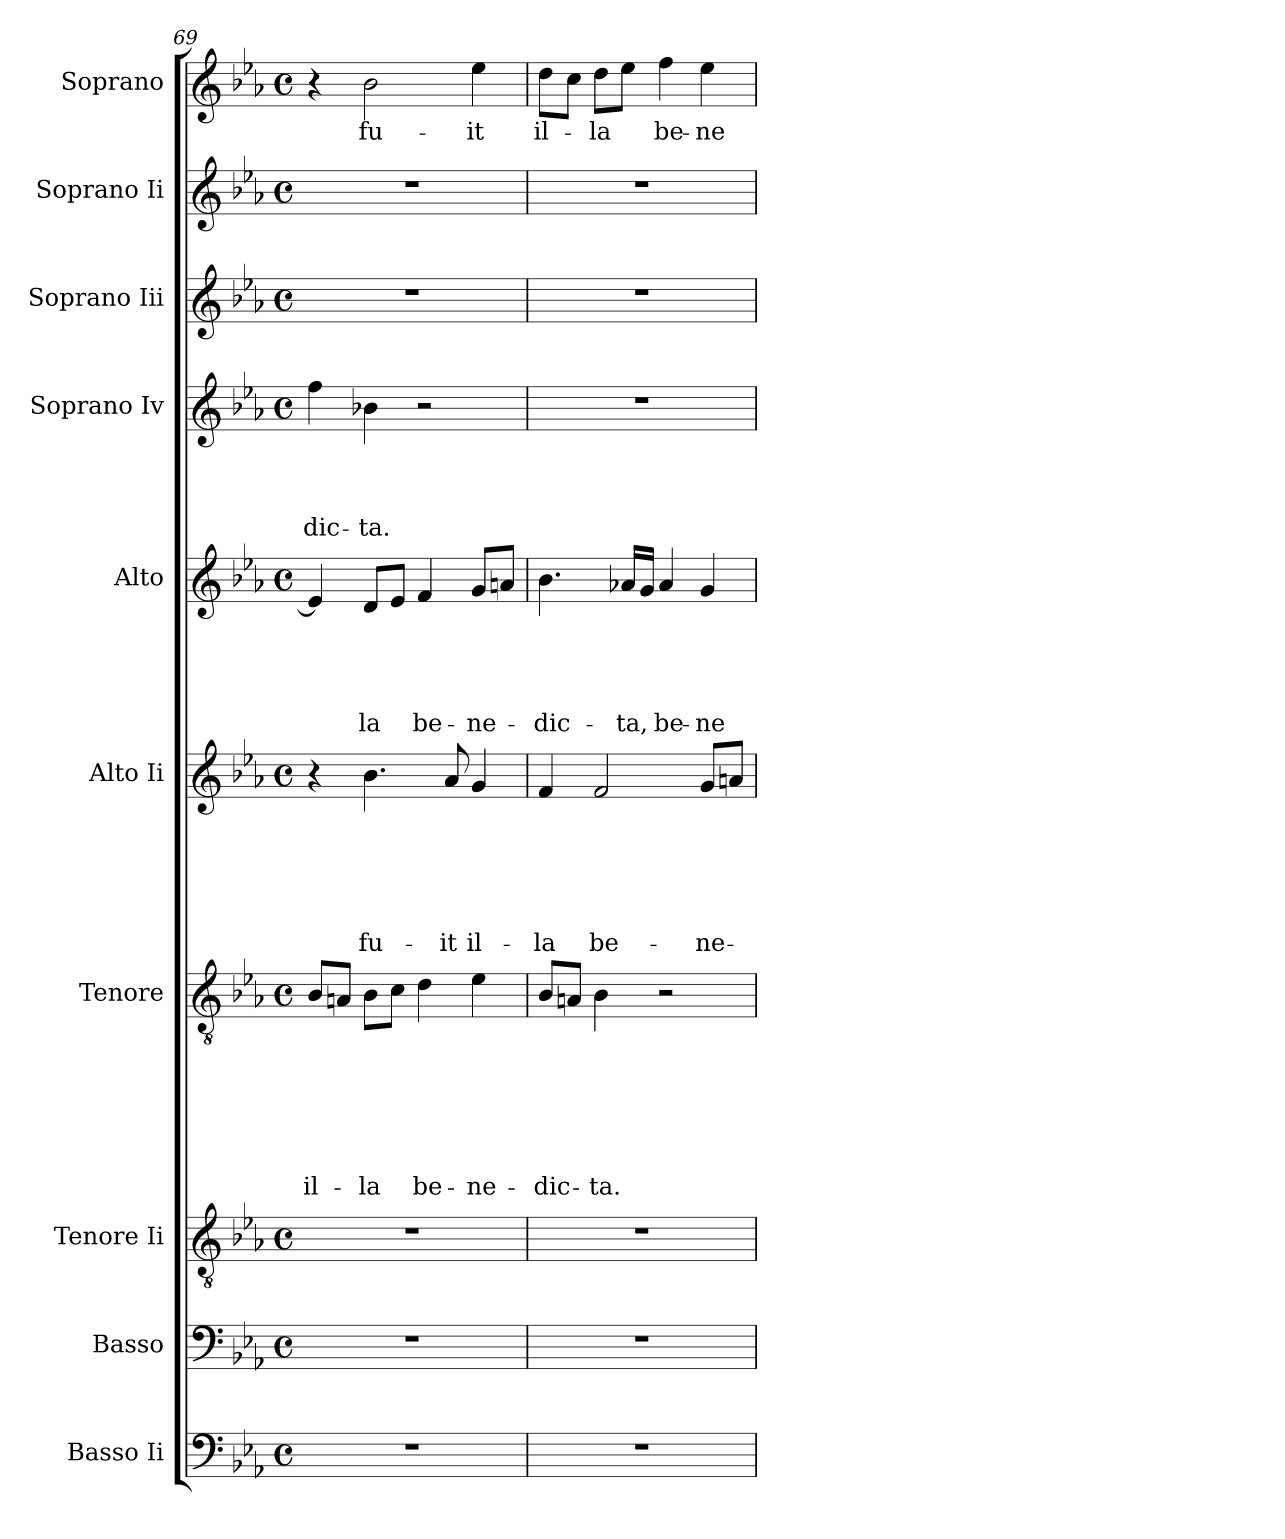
**kern	**kern	**kern	**kern	**text	**text	**text	**text	**text	**text	**text	**kern	**text	**text	**text	**text	**text	**text	**kern	**text	**text	**text	**text	**text	**kern	**text	**text	**text	**text	**kern	**kern	**kern	**text
*part10	*part9	*part8	*part7	*part7	*part7	*part7	*part7	*part7	*part7	*part7	*part6	*part6	*part6	*part6	*part6	*part6	*part6	*part5	*part5	*part5	*part5	*part5	*part5	*part4	*part4	*part4	*part4	*part4	*part3	*part2	*part1	*part1
*staff10	*staff9	*staff8	*staff7	*staff7	*staff7	*staff7	*staff7	*staff7	*staff7	*staff7	*staff6	*staff6	*staff6	*staff6	*staff6	*staff6	*staff6	*staff5	*staff5	*staff5	*staff5	*staff5	*staff5	*staff4	*staff4	*staff4	*staff4	*staff4	*staff3	*staff2	*staff1	*staff1
*I"Basso Ii	*I"Basso	*I"Tenore Ii	*I"Tenore	*	*	*	*	*	*	*	*I"Alto Ii	*	*	*	*	*	*	*I"Alto	*	*	*	*	*	*I"Soprano Iv	*	*	*	*	*I"Soprano Iii	*I"Soprano Ii	*I"Soprano	*
*clefF4	*clefF4	*clefGv2	*clefGv2	*	*	*	*	*	*	*	*clefG2	*	*	*	*	*	*	*clefG2	*	*	*	*	*	*clefG2	*	*	*	*	*clefG2	*clefG2	*clefG2	*
*k[b-e-a-]	*k[b-e-a-]	*k[b-e-a-]	*k[b-e-a-]	*	*	*	*	*	*	*	*k[b-e-a-]	*	*	*	*	*	*	*k[b-e-a-]	*	*	*	*	*	*k[b-e-a-]	*	*	*	*	*k[b-e-a-]	*k[b-e-a-]	*k[b-e-a-]	*
*E-:	*E-:	*E-:	*E-:	*	*	*	*	*	*	*	*E-:	*	*	*	*	*	*	*E-:	*	*	*	*	*	*E-:	*	*	*	*	*E-:	*E-:	*E-:	*
*M4/4	*M4/4	*M4/4	*M4/4	*	*	*	*	*	*	*	*M4/4	*	*	*	*	*	*	*M4/4	*	*	*	*	*	*M4/4	*	*	*	*	*M4/4	*M4/4	*M4/4	*
*met(c)	*met(c)	*met(c)	*met(c)	*	*	*	*	*	*	*	*met(c)	*	*	*	*	*	*	*met(c)	*	*	*	*	*	*met(c)	*	*	*	*	*met(c)	*met(c)	*met(c)	*
=69	=69	=69	=69	=69	=69	=69	=69	=69	=69	=69	=69	=69	=69	=69	=69	=69	=69	=69	=69	=69	=69	=69	=69	=69	=69	=69	=69	=69	=69	=69	=69	=69
!	!	!	!	!	!	!	!	!	!	!LO:LY:b	!	!	!	!	!	!	!	!	!	!	!	!	!	!	!	!	!	!LO:LY:b	!	!	!	!
1r	1r	1r	8B-/L	.	.	.	.	.	.	il-	4r	.	.	.	.	.	.	4e-/]	.	.	.	.	.	4ff\	.	.	.	-dic-	1r	1r	4r	.
.	.	.	8An/J	.	.	.	.	.	.	.	.	.	.	.	.	.	.	.	.	.	.	.	.	.	.	.	.	.	.	.	.	.
!	!	!	!	!	!	!	!	!	!	!LO:LY:b	!	!	!	!	!	!	!LO:LY:b	!	!	!	!	!	!LO:LY:b	!	!	!	!	!LO:LY:b	!	!	!	!LO:LY:b
.	.	.	8B-\L	.	.	.	.	.	.	-la	4.b-\	.	.	.	.	.	fu-	8d/L	.	.	.	.	-la	4b-X\	.	.	.	-ta.	.	.	2b-\	fu-
.	.	.	8c\J	.	.	.	.	.	.	.	.	.	.	.	.	.	.	8e-/J	.	.	.	.	.	.	.	.	.	.	.	.	.	.
!	!	!	!	!	!	!	!	!	!	!LO:LY:b	!	!	!	!	!	!	!	!	!	!	!	!	!LO:LY:b	!	!	!	!	!	!	!	!	!
.	.	.	4d\	.	.	.	.	.	.	be-	.	.	.	.	.	.	.	4f/	.	.	.	.	be-	2r	.	.	.	.	.	.	.	.
!	!	!	!	!	!	!	!	!	!	!	!	!	!	!	!	!	!LO:LY:b	!	!	!	!	!	!	!	!	!	!	!	!	!	!	!
.	.	.	.	.	.	.	.	.	.	.	8a-/	.	.	.	.	.	-it	.	.	.	.	.	.	.	.	.	.	.	.	.	.	.
!	!	!	!	!	!	!	!	!	!	!LO:LY:b	!	!	!	!	!	!	!LO:LY:b	!	!	!	!	!	!LO:LY:b	!	!	!	!	!	!	!	!	!LO:LY:b
.	.	.	4e-\	.	.	.	.	.	.	-ne-	4g/	.	.	.	.	.	il-	8g/L	.	.	.	.	-ne-	.	.	.	.	.	.	.	4ee-\	-it
.	.	.	.	.	.	.	.	.	.	.	.	.	.	.	.	.	.	8an/J	.	.	.	.	.	.	.	.	.	.	.	.	.	.
=70	=70	=70	=70	=70	=70	=70	=70	=70	=70	=70	=70	=70	=70	=70	=70	=70	=70	=70	=70	=70	=70	=70	=70	=70	=70	=70	=70	=70	=70	=70	=70	=70
!	!	!	!	!	!	!	!	!	!	!LO:LY:b	!	!	!	!	!	!	!LO:LY:b	!	!	!	!	!	!LO:LY:b	!	!	!	!	!	!	!	!	!LO:LY:b
1r	1r	1r	8B-/L	.	.	.	.	.	.	-dic-	4f/	.	.	.	.	.	-la	4.b-\	.	.	.	.	-dic-	1r	.	.	.	.	1r	1r	8dd\L	il-
.	.	.	8An/J	.	.	.	.	.	.	.	.	.	.	.	.	.	.	.	.	.	.	.	.	.	.	.	.	.	.	.	8cc\J	.
!	!	!	!	!	!	!	!	!	!	!LO:LY:b	!	!	!	!	!	!	!LO:LY:b	!	!	!	!	!	!	!	!	!	!	!	!	!	!	!LO:LY:b
.	.	.	4B-\	.	.	.	.	.	.	-ta.	2f/	.	.	.	.	.	be-	.	.	.	.	.	.	.	.	.	.	.	.	.	8dd\L	-la
!	!	!	!	!	!	!	!	!	!	!	!	!	!	!	!	!	!	!	!	!	!	!	!LO:LY:b	!	!	!	!	!	!	!	!	!
.	.	.	.	.	.	.	.	.	.	.	.	.	.	.	.	.	.	16a-X/LL	.	.	.	.	-ta,	.	.	.	.	.	.	.	8ee-\J	.
.	.	.	.	.	.	.	.	.	.	.	.	.	.	.	.	.	.	16g/JJ	.	.	.	.	.	.	.	.	.	.	.	.	.	.
!	!	!	!	!	!	!	!	!	!	!	!	!	!	!	!	!	!	!	!	!	!	!	!LO:LY:b	!	!	!	!	!	!	!	!	!LO:LY:b
.	.	.	2r	.	.	.	.	.	.	.	.	.	.	.	.	.	.	4a-/	.	.	.	.	be-	.	.	.	.	.	.	.	4ff\	be-
!	!	!	!	!	!	!	!	!	!	!	!	!	!	!	!	!	!LO:LY:b	!	!	!	!	!	!LO:LY:b	!	!	!	!	!	!	!	!	!LO:LY:b
.	.	.	.	.	.	.	.	.	.	.	8g/L	.	.	.	.	.	-ne-	4g/	.	.	.	.	-ne-	.	.	.	.	.	.	.	4ee-\	-ne-
.	.	.	.	.	.	.	.	.	.	.	8an/J	.	.	.	.	.	.	.	.	.	.	.	.	.	.	.	.	.	.	.	.	.
=	=	=	=	=	=	=	=	=	=	=	=	=	=	=	=	=	=	=	=	=	=	=	=	=	=	=	=	=	=	=	=	=
*-	*-	*-	*-	*-	*-	*-	*-	*-	*-	*-	*-	*-	*-	*-	*-	*-	*-	*-	*-	*-	*-	*-	*-	*-	*-	*-	*-	*-	*-	*-	*-	*-
